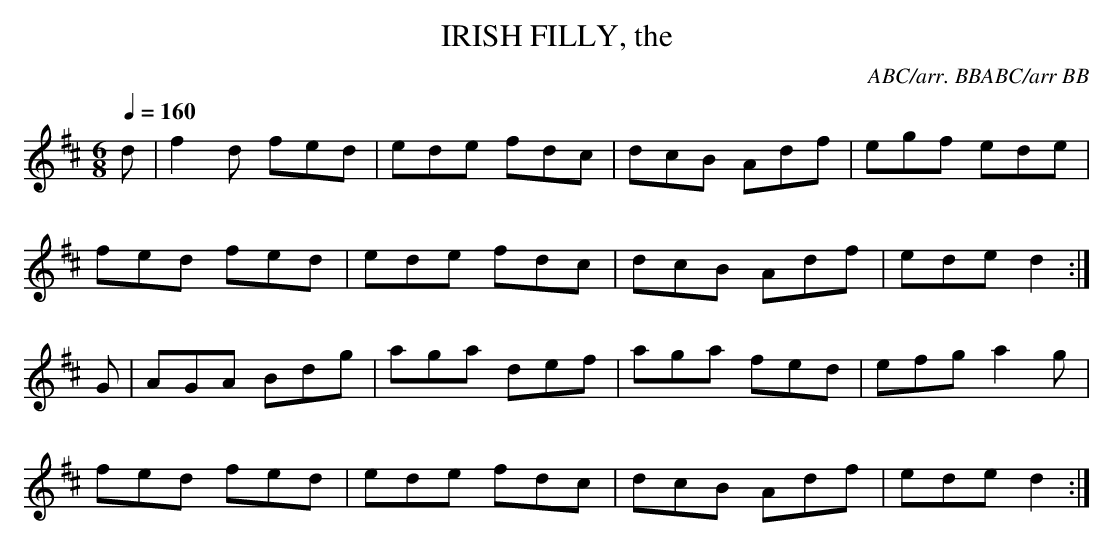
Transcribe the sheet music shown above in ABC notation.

X:1
T:IRISH FILLY, the
Q:1/4=160
C:ABC/arr. BBABC/arr BB
M:6/8
L:1/8
K:D
d|f2d fed|ede fdc|dcB Adf|egf ede|
fed fed|ede fdc|dcB Adf|ede d2 :|
G|AGA Bdg|aga def|aga fed|efg a2g|
fed fed|ede fdc|dcB Adf|ede d2 :|
